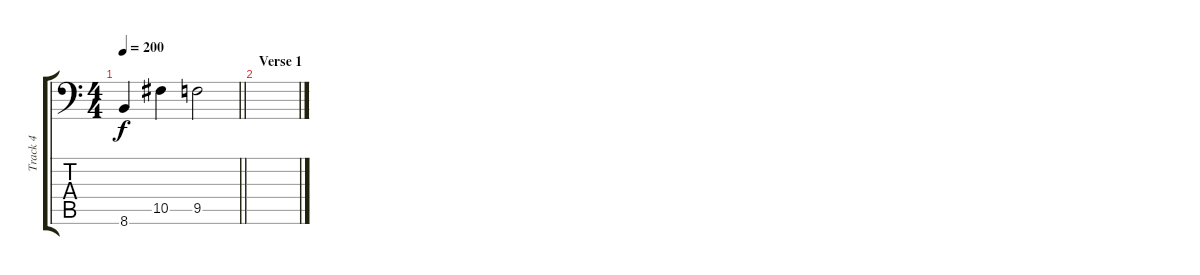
\track ("Track 4" "Track 4") {instrument electricbassfinger}
\staff {score tabs}
\tuning (Eb3 Bb2 Gb2 Db2 Ab1 Eb1) {hide}
\ts (4 4)
\tempo 200
\clef f4
\barLineRight lightlight
\ks c
8.6.4{dy f} 10.5.4 9.5.2 |
\section ("" "Verse 1")
